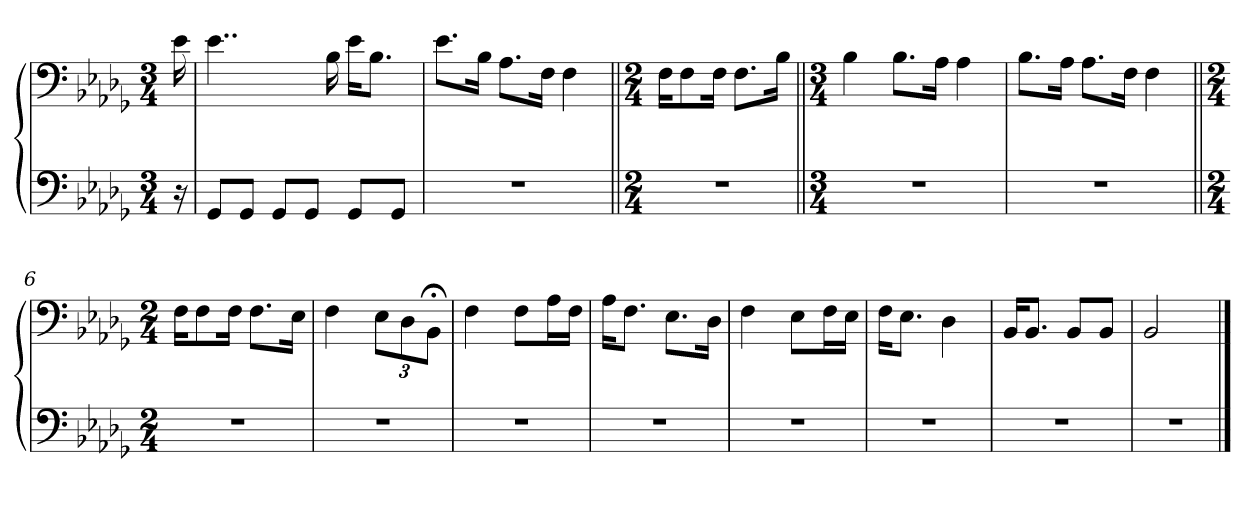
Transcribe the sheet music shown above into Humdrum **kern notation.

**kern	**kern
*part1	*part1
*staff2	*staff1
*clefF4	*clefF4
*k[b-e-a-d-g-]	*k[b-e-a-d-g-]
*M3/4	*M3/4
=	=
16r	16e-\
=1	=1
8GG-/L	4..e-\
8GG-/J	.
8GG-/L	.
8GG-/J	.
.	16B-\
8GG-/L	16e-\KL
.	8.B-\J
8GG-/J	.
=2	=2
2.r	8.e-\L
.	16B-\Jk
.	8.A-\L
.	16F\Jk
.	4F\
=3||	=3||
*M2/4	*M2/4
2r	16F\KL
.	8F\
.	16F\Jk
.	8.F\L
.	16B-\Jk
=4||	=4||
*M3/4	*M3/4
2.r	4B-\
.	8.B-\L
.	16A-\Jk
.	4A-\
=5	=5
2.r	8.B-\L
.	16A-\Jk
.	8.A-\L
.	16F\Jk
.	4F\
=6||	=6||
*M2/4	*M2/4
2r	16F\KL
.	8F\
.	16F\Jk
.	8.F\L
.	16E-\Jk
=7	=7
2r	4F\
.	12E-\L
.	12D-\
.	12BB-;<\J
=8	=8
2r	4F\
.	8F\L
.	16A-\L
.	16F\JJ
=9	=9
2r	16A-\KL
.	8.F\J
.	8.E-\L
.	16D-\Jk
=10	=10
2r	4F\
.	8E-\L
.	16F\L
.	16E-\JJ
=11	=11
2r	16F\KL
.	8.E-\J
.	4D-\
=12	=12
2r	16BB-/KL
.	8.BB-/J
.	8BB-/L
.	8BB-/J
=13	=13
2r	2BB-/
==	==
*-	*-
